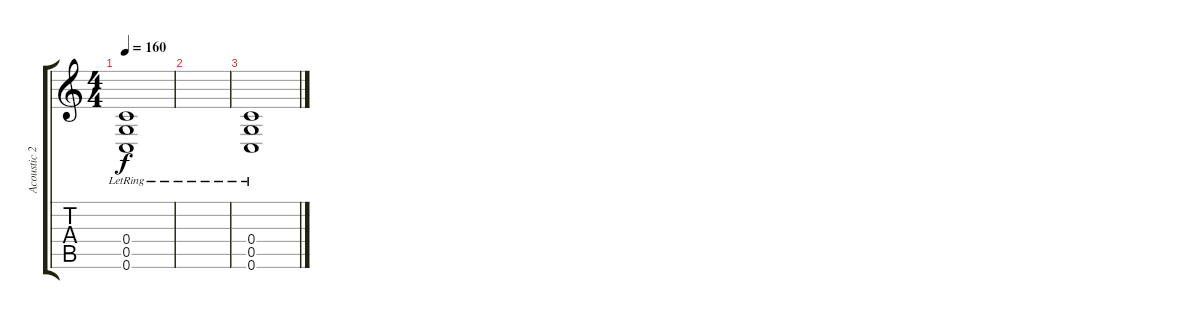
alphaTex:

\track ("Acoustic 2" "Acoustic 2") {instrument acousticguitarsteel}
\staff {score tabs}
\tuning (D4 A3 F3 C3 G2 C2) {hide}
\ts (4 4)
\tempo 160
\clef g2
\ks c
(0.4{lr} 0.5 0.6).1{dy f} |
|
(0.4{lr} 0.5 0.6).1
